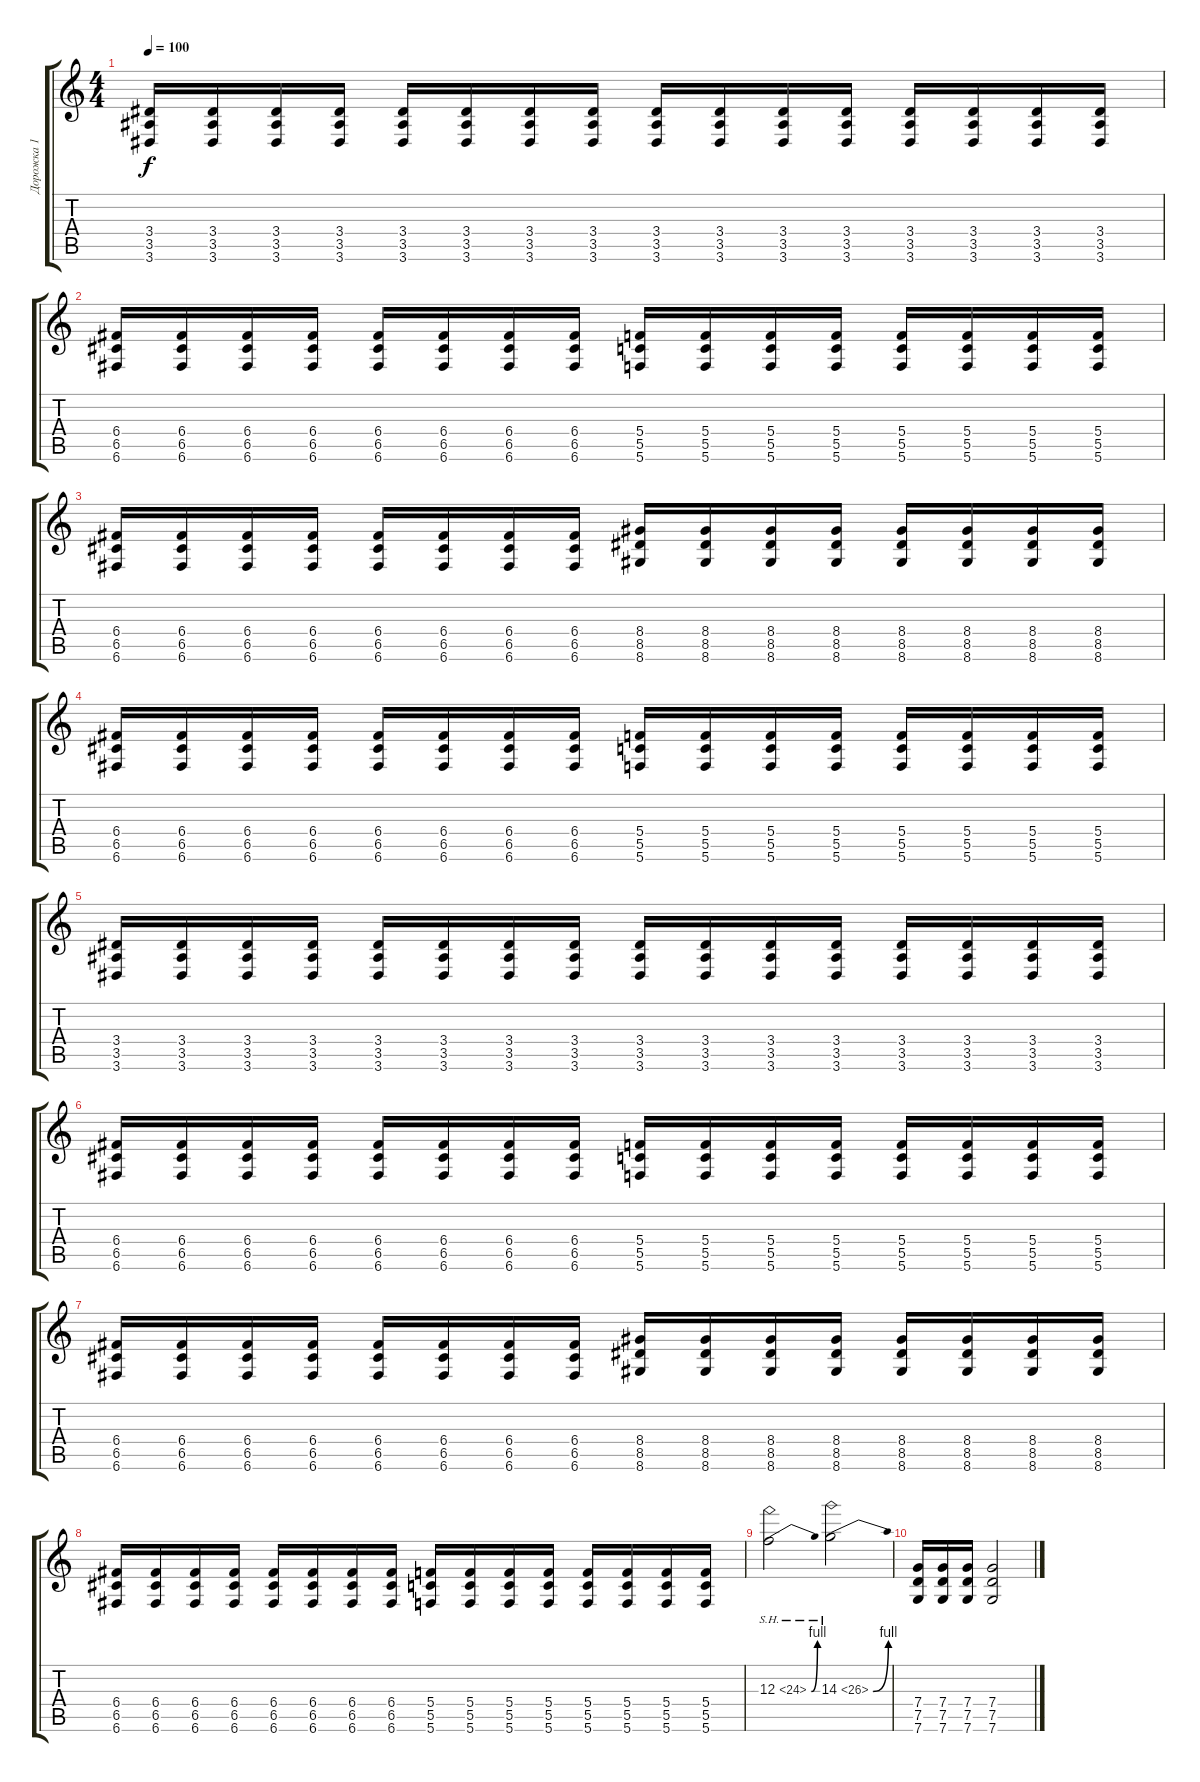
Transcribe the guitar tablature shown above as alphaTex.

\track ("Дорожка 1" "Дорожка 1") {instrument distortionguitar}
\staff {score tabs}
\tuning (D4 A3 F3 C3 G2 C2) {hide}
\ts (4 4)
\tempo 100
\clef g2
\ks c
(3.4 3.5 3.6).16{dy f} (3.4 3.5 3.6).16 (3.4 3.5 3.6).16 (3.4 3.5 3.6).16 (3.4 3.5 3.6).16 (3.4 3.5 3.6).16 (3.4 3.5 3.6).16 (3.4 3.5 3.6).16 (3.4 3.5 3.6).16 (3.4 3.5 3.6).16 (3.4 3.5 3.6).16 (3.4 3.5 3.6).16 (3.4 3.5 3.6).16 (3.4 3.5 3.6).16 (3.4 3.5 3.6).16 (3.4 3.5 3.6).16 |
(6.4 6.5 6.6).16 (6.4 6.5 6.6).16 (6.4 6.5 6.6).16 (6.4 6.5 6.6).16 (6.4 6.5 6.6).16 (6.4 6.5 6.6).16 (6.4 6.5 6.6).16 (6.4 6.5 6.6).16 (5.4 5.5 5.6).16 (5.4 5.5 5.6).16 (5.4 5.5 5.6).16 (5.4 5.5 5.6).16 (5.4 5.5 5.6).16 (5.4 5.5 5.6).16 (5.4 5.5 5.6).16 (5.4 5.5 5.6).16 |
(6.4 6.5 6.6).16 (6.4 6.5 6.6).16 (6.4 6.5 6.6).16 (6.4 6.5 6.6).16 (6.4 6.5 6.6).16 (6.4 6.5 6.6).16 (6.4 6.5 6.6).16 (6.4 6.5 6.6).16 (8.4 8.5 8.6).16 (8.4 8.5 8.6).16 (8.4 8.5 8.6).16 (8.4 8.5 8.6).16 (8.4 8.5 8.6).16 (8.4 8.5 8.6).16 (8.4 8.5 8.6).16 (8.4 8.5 8.6).16 |
(6.4 6.5 6.6).16 (6.4 6.5 6.6).16 (6.4 6.5 6.6).16 (6.4 6.5 6.6).16 (6.4 6.5 6.6).16 (6.4 6.5 6.6).16 (6.4 6.5 6.6).16 (6.4 6.5 6.6).16 (5.4 5.5 5.6).16 (5.4 5.5 5.6).16 (5.4 5.5 5.6).16 (5.4 5.5 5.6).16 (5.4 5.5 5.6).16 (5.4 5.5 5.6).16 (5.4 5.5 5.6).16 (5.4 5.5 5.6).16 |
(3.4 3.5 3.6).16 (3.4 3.5 3.6).16 (3.4 3.5 3.6).16 (3.4 3.5 3.6).16 (3.4 3.5 3.6).16 (3.4 3.5 3.6).16 (3.4 3.5 3.6).16 (3.4 3.5 3.6).16 (3.4 3.5 3.6).16 (3.4 3.5 3.6).16 (3.4 3.5 3.6).16 (3.4 3.5 3.6).16 (3.4 3.5 3.6).16 (3.4 3.5 3.6).16 (3.4 3.5 3.6).16 (3.4 3.5 3.6).16 |
(6.4 6.5 6.6).16 (6.4 6.5 6.6).16 (6.4 6.5 6.6).16 (6.4 6.5 6.6).16 (6.4 6.5 6.6).16 (6.4 6.5 6.6).16 (6.4 6.5 6.6).16 (6.4 6.5 6.6).16 (5.4 5.5 5.6).16 (5.4 5.5 5.6).16 (5.4 5.5 5.6).16 (5.4 5.5 5.6).16 (5.4 5.5 5.6).16 (5.4 5.5 5.6).16 (5.4 5.5 5.6).16 (5.4 5.5 5.6).16 |
(6.4 6.5 6.6).16 (6.4 6.5 6.6).16 (6.4 6.5 6.6).16 (6.4 6.5 6.6).16 (6.4 6.5 6.6).16 (6.4 6.5 6.6).16 (6.4 6.5 6.6).16 (6.4 6.5 6.6).16 (8.4 8.5 8.6).16 (8.4 8.5 8.6).16 (8.4 8.5 8.6).16 (8.4 8.5 8.6).16 (8.4 8.5 8.6).16 (8.4 8.5 8.6).16 (8.4 8.5 8.6).16 (8.4 8.5 8.6).16 |
(6.4 6.5 6.6).16 (6.4 6.5 6.6).16 (6.4 6.5 6.6).16 (6.4 6.5 6.6).16 (6.4 6.5 6.6).16 (6.4 6.5 6.6).16 (6.4 6.5 6.6).16 (6.4 6.5 6.6).16 (5.4 5.5 5.6).16 (5.4 5.5 5.6).16 (5.4 5.5 5.6).16 (5.4 5.5 5.6).16 (5.4 5.5 5.6).16 (5.4 5.5 5.6).16 (5.4 5.5 5.6).16 (5.4 5.5 5.6).16 |
12.3{be (bend 0 0 60 4) sh 12}.2 14.3{be (bend 0 0 60 4) sh 12}.2 |
(7.4 7.5 7.6).16 (7.4 7.5 7.6).16 (7.4 7.5 7.6).16 (7.4 7.5 7.6).2
